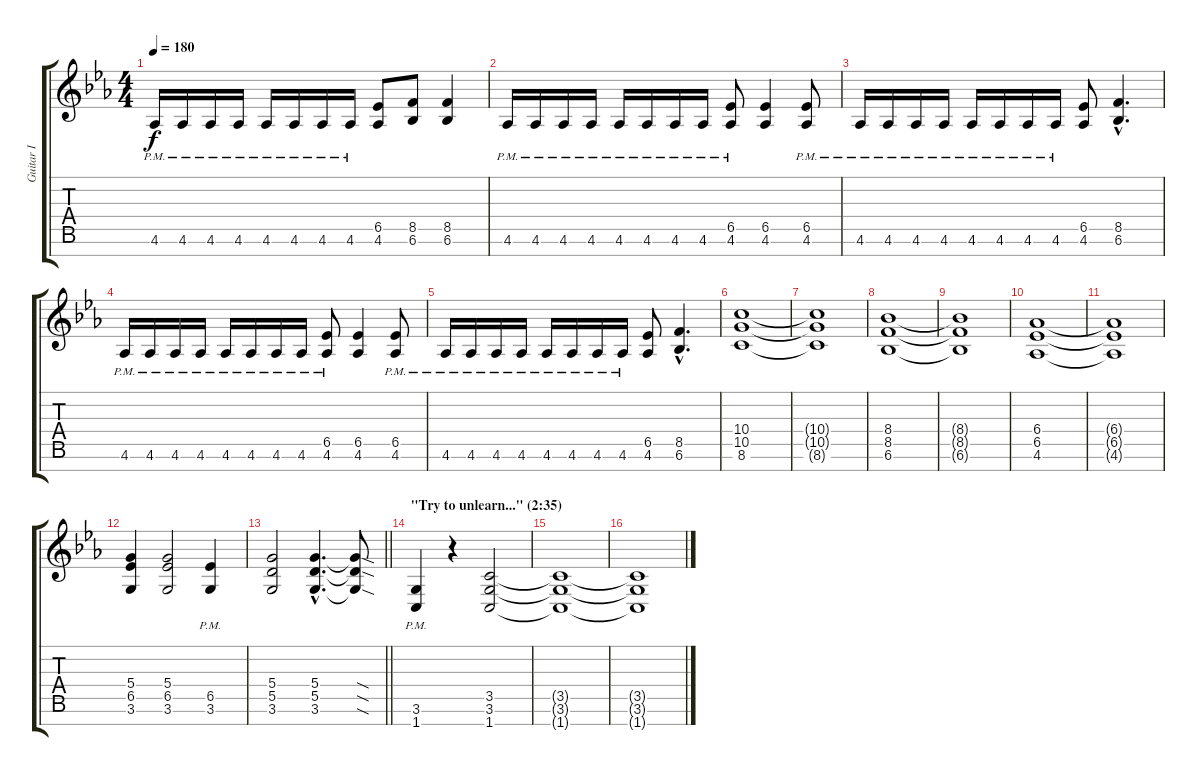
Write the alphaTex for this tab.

\track ("Guitar I" "Guitar I") {instrument distortionguitar}
\staff {score tabs}
\tuning (E4 B3 G3 D3 A2 E2 B1) {hide}
\ts (4 4)
\tempo 180
\clef g2
\ks eb
4.6{pm}.16{dy f} 4.6{pm}.16 4.6{pm}.16 4.6{pm}.16 4.6{pm}.16 4.6{pm}.16 4.6{pm}.16 4.6{pm}.16 (6.5 4.6).8 (8.5 6.6).8 (8.5 6.6).4 |
4.6{pm}.16 4.6{pm}.16 4.6{pm}.16 4.6{pm}.16 4.6{pm}.16 4.6{pm}.16 4.6{pm}.16 4.6{pm}.16 (6.5{pm} 4.6{pm}).8 (6.5 4.6).4 (6.5{pm} 4.6{pm}).8 |
4.6{pm}.16 4.6{pm}.16 4.6{pm}.16 4.6{pm}.16 4.6{pm}.16 4.6{pm}.16 4.6{pm}.16 4.6{pm}.16 (6.5 4.6).8 (8.5{hac} 6.6{hac}).4{d} |
4.6{pm}.16 4.6{pm}.16 4.6{pm}.16 4.6{pm}.16 4.6{pm}.16 4.6{pm}.16 4.6{pm}.16 4.6{pm}.16 (6.5{pm} 4.6{pm}).8 (6.5 4.6).4 (6.5{pm} 4.6{pm}).8 |
4.6{pm}.16 4.6{pm}.16 4.6{pm}.16 4.6{pm}.16 4.6{pm}.16 4.6{pm}.16 4.6{pm}.16 4.6{pm}.16 (6.5 4.6).8 (8.5{hac} 6.6{hac}).4{d} |
(10.4 10.5 8.6).1 |
(10.4{t} 10.5{t} 8.6{t}).1 |
(8.4 8.5 6.6).1 |
(8.4{t} 8.5{t} 6.6{t}).1 |
(6.4 6.5 4.6).1 |
(6.4{t} 6.5{t} 4.6{t}).1 |
(5.4 6.5 3.6).4 (5.4 6.5 3.6).2 (6.5{pm} 3.6{pm}).4 |
\barLineRight lightlight
(5.4 5.5 3.6).2 (5.4{hac} 5.5{hac} 3.6{hac}).4{d} (5.4{sod t} 5.5{sod t} 3.6{sod t}).8 |
\section ("" "\"Try to unlearn...\" (2:35)")
(3.6{pm} 1.7{pm}).4 r.4 (3.5 3.6 1.7).2 |
(3.5{t} 3.6{t} 1.7{t}).1 |
(3.5{t} 3.6{t} 1.7{t}).1
